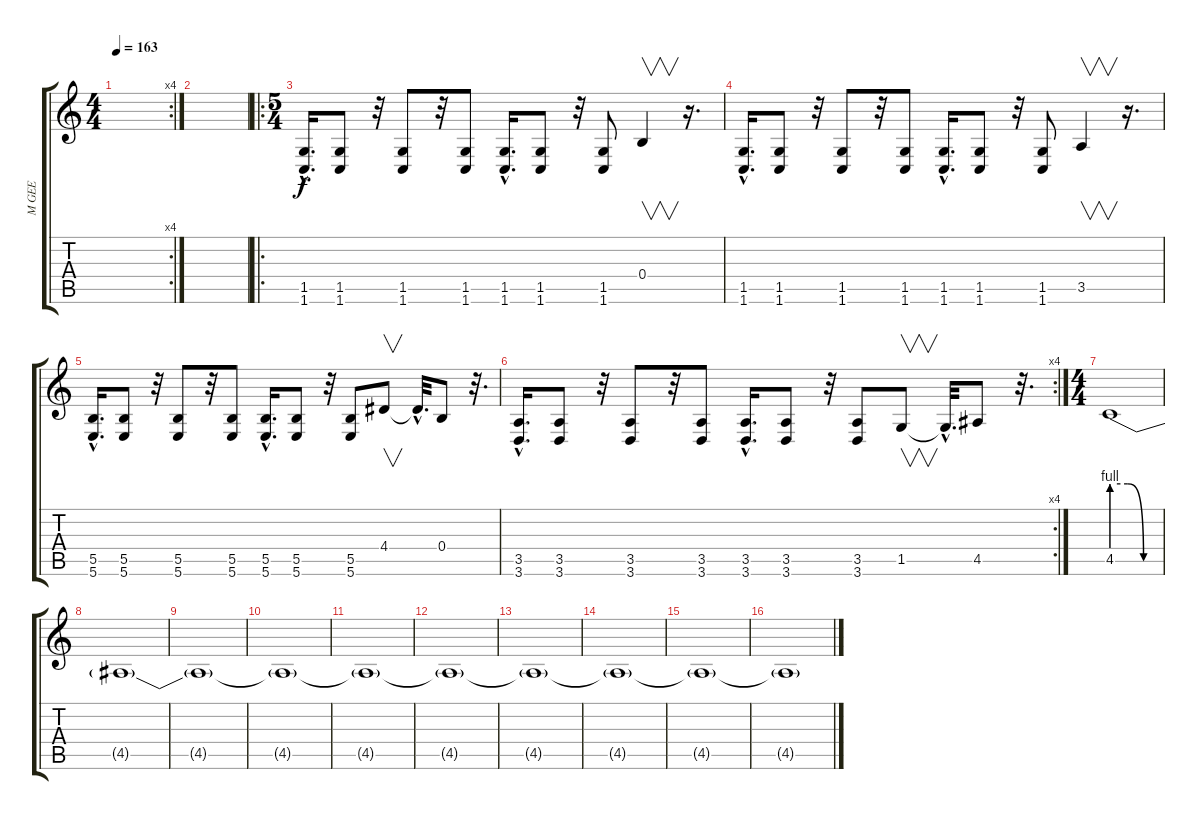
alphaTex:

\track ("M GEE" "M GEE") {instrument distortionguitar}
\staff {score tabs}
\tuning (Db4 Ab3 E3 B2 Gb2 B1) {hide}
\rc 4
\ts (4 4)
\tempo 163
\clef g2
\ks c
|
|
\ro
\ts (5 4)
(1.5{hac} 1.6{hac}).16{d} (1.5 1.6).8 r.32 (1.5 1.6).8 r.32 (1.5 1.6).8 (1.5{hac} 1.6{hac}).16{d} (1.5 1.6).8 r.32 (1.5 1.6).8 0.4.4{v} r.16{d} |
(1.5{hac} 1.6{hac}).16{d} (1.5 1.6).8 r.32 (1.5 1.6).8 r.32 (1.5 1.6).8 (1.5{hac} 1.6{hac}).16{d} (1.5 1.6).8 r.32 (1.5 1.6).8 3.5.4{v} r.16{d} |
(5.5{hac} 5.6{hac}).16{d} (5.5 5.6).8 r.32 (5.5 5.6).8 r.32 (5.5 5.6).8 (5.5{hac} 5.6{hac}).16{d} (5.5 5.6).8 r.32 (5.5 5.6).8 4.4.8{v} 4.4{hac t}.32{d} 0.4.8 r.32{d} |
\rc 4
(3.5{hac} 3.6{hac}).16{d} (3.5 3.6).8 r.32 (3.5 3.6).8 r.32 (3.5 3.6).8 (3.5{hac} 3.6{hac}).16{d} (3.5 3.6).8 r.32 (3.5 3.6).8 1.5.8{v} 1.5{hac t}.32{d} 4.5.8 r.32{d} |
\ts (4 4)
4.5{be (custom 0 4 20 4 40 0 60 0)}.1 |
4.5{t}.1 |
4.5{t}.1 |
4.5{t}.1 |
4.5{t}.1 |
4.5{t}.1 |
4.5{t}.1 |
4.5{t}.1 |
4.5{t}.1 |
4.5{t}.1
